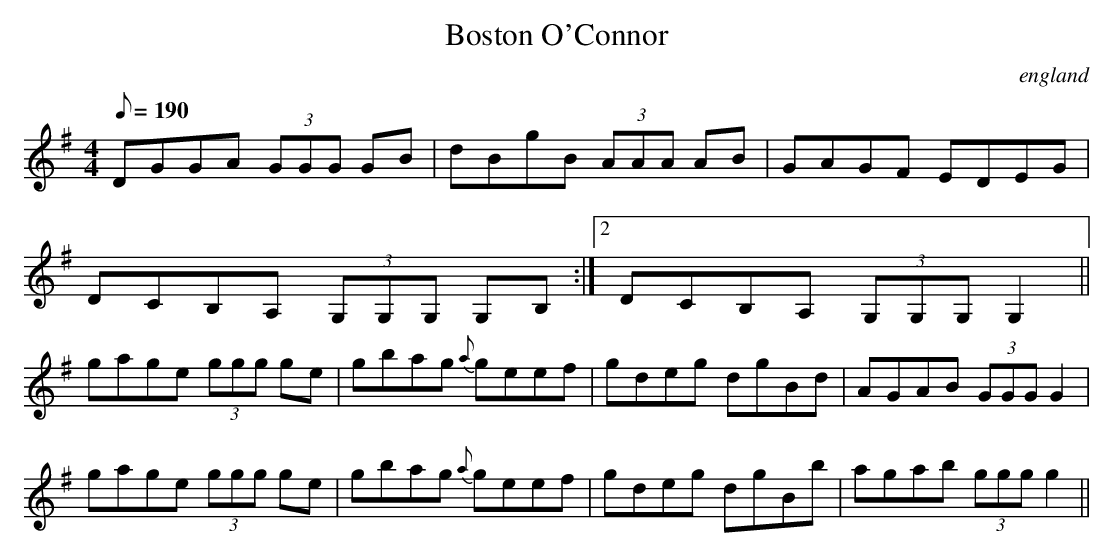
X:1
T:Boston O'Connor
O:england
M:4/4
L:1/8
Q:190
K:G
DGGA (3GGG GB | dBgB (3AAA AB | GAGF EDEG|
1 DCB,A, (3G,G,G, G,B, :|2  DCB,A, (3G,G,G, G,2 ||
gage (3ggg ge | gbag {a}geef | gdeg dgBd | AGAB (3GGG G2 |
gage (3ggg ge | gbag {a}geef | gdeg dgBb | agab (3ggg g2 ||
